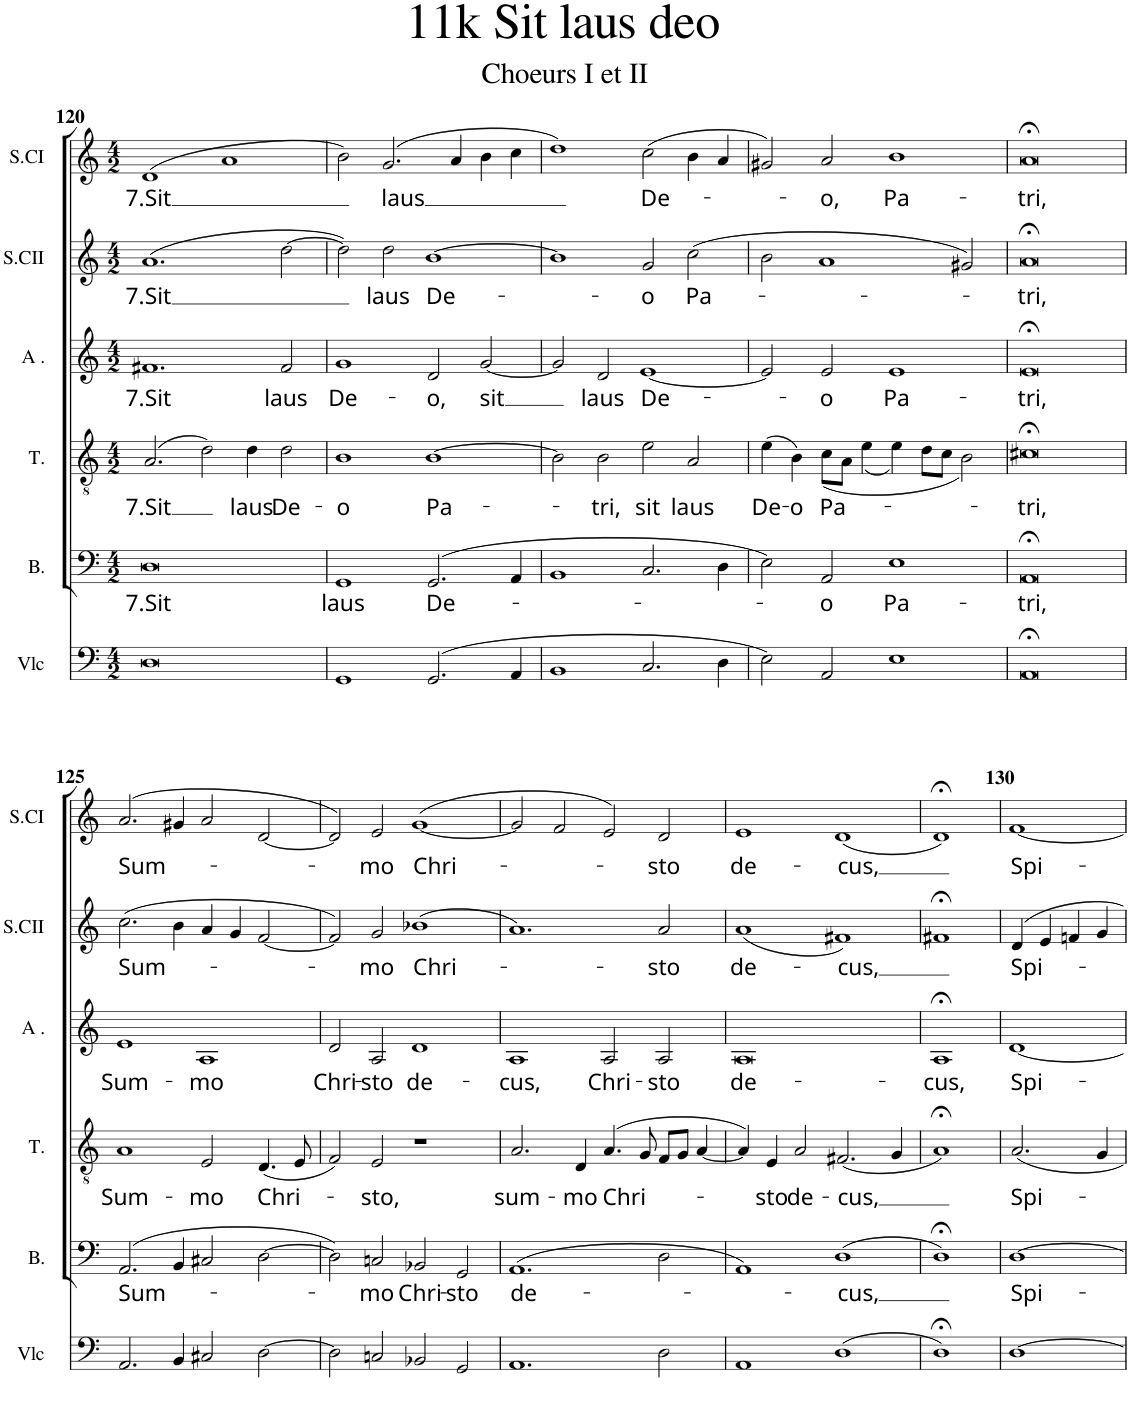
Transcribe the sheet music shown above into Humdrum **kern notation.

**kern	**kern	**text	**kern	**text	**kern	**text	**kern	**text	**kern	**text
*part6	*part5	*part5	*part4	*part4	*part3	*part3	*part2	*part2	*part1	*part1
*staff6	*staff5	*staff5	*staff4	*staff4	*staff3	*staff3	*staff2	*staff2	*staff1	*staff1
*I"Violoncelle	*I"Basse	*	*I"Tenor	*	*I"Alto	*	*I"Soprano CII	*	*I"Soprano CI	*
*I'Vlc	*I'B.	*	*I'T.	*	*I'A .	*	*I'S.CII	*	*I'S.CI	*
!!LO:PB:g=z
*clefF4	*clefF4	*	*clefGv2	*	*clefG2	*	*clefG2	*	*clefG2	*
*k[]	*k[]	*	*k[]	*	*k[]	*	*k[]	*	*k[]	*
*M4/2	*M4/2	*	*M4/2	*	*M4/2	*	*M4/2	*	*M4/2	*
=120	=120	=120	=120	=120	=120	=120	=120	=120	=120	=120
!	!	!LO:LY:b	!	!LO:LY:b	!	!LO:LY:b	!	!LO:LY:b	!	!LO:LY:b
0D	0D	7.Sit	(2.A/	7.Sit	1.f#X	7.Sit	(1.a	7.Sit	(1d	-7.Sit
.	.	.	2d\)	.	.	.	.	.	.	.
.	.	.	.	.	.	.	.	.	1a	.
!	!	!	!	!LO:LY:b	!	!	!	!	!	!
.	.	.	4d\	laus	.	.	.	.	.	.
!	!	!	!	!LO:LY:b	!	!LO:LY:b	!	!	!	!
.	.	.	2d\	De-	2f#/	laus	[2dd\	.	.	.
=121	=121	=121	=121	=121	=121	=121	=121	=121	=121	=121
!	!	!LO:LY:b	!	!LO:LY:b	!	!LO:LY:b	!	!	!	!
1GG	1GG	laus	1B	-o	1g	De-	2dd\])	.	2b\)	.
!	!	!	!	!	!	!	!	!LO:LY:b	!	!LO:LY:b
.	.	.	.	.	.	.	2dd\	laus	(2.g/	laus
!	!	!LO:LY:b	!	!LO:LY:b	!	!LO:LY:b	!	!LO:LY:b	!	!
(2.GG/	(2.GG/	De-	[1B	Pa-	2d/	-o,	[1b	De-	.	.
.	.	.	.	.	.	.	.	.	4a/	.
!	!	!	!	!	!	!LO:LY:b	!	!	!	!
.	.	.	.	.	[2g/	sit	.	.	4b\	.
4AA/	4AA/	.	.	.	.	.	.	.	4cc\	.
=122	=122	=122	=122	=122	=122	=122	=122	=122	=122	=122
1BB	1BB	.	2B\]	.	2g/]	.	1b]	.	1dd)	.
!	!	!	!	!LO:LY:b	!	!LO:LY:b	!	!	!	!
.	.	.	2B\	-tri,	2d/	laus	.	.	.	.
!	!	!	!	!LO:LY:b	!	!LO:LY:b	!	!LO:LY:b	!	!LO:LY:b
2.C/	2.C/	.	2e\	sit	[1e	De-	2g/	-o	(2cc\	De-
!	!	!	!	!LO:LY:b	!	!	!	!LO:LY:b	!	!
.	.	.	2A/	laus	.	.	(2cc\	Pa-	4b\	.
4D\	4D\	.	.	.	.	.	.	.	4a/	.
=123	=123	=123	=123	=123	=123	=123	=123	=123	=123	=123
!	!	!	!	!LO:LY:b	!	!	!	!	!	!
2E\)	2E\)	.	(4e\	De-	2e/]	.	2b\	.	2g#X/)	.
!	!	!	!	!LO:LY:b	!	!	!	!	!	!
.	.	.	4B\)	-o	.	.	.	.	.	.
!	!	!LO:LY:b	!	!LO:LY:b	!	!LO:LY:b	!	!	!	!LO:LY:b
2AA/	2AA/	-o	(<8c\L	Pa-	2e/	-o	1a	.	2a/	-o,
.	.	.	8A\J	.	.	.	.	.	.	.
.	.	.	(<4e\	.	.	.	.	.	.	.
!	!	!LO:LY:b	!	!	!	!LO:LY:b	!	!	!	!LO:LY:b
1E	1E	Pa-	4e\)	.	1e	Pa-	.	.	1b	Pa-
.	.	.	8d\L	.	.	.	.	.	.	.
.	.	.	8c\J	.	.	.	.	.	.	.
.	.	.	2B\)	.	.	.	2g#X/)	.	.	.
=124	=124	=124	=124	=124	=124	=124	=124	=124	=124	=124
!	!	!LO:LY:b	!	!LO:LY:b	!	!LO:LY:b	!	!LO:LY:b	!	!LO:LY:b
0AA;<	0AA;<	-tri,	0c#X;<	-tri,	0e;<	-tri,	0a;<	-tri,	0a;<	-tri,
!!LO:LB:g=z
=125	=125	=125	=125	=125	=125	=125	=125	=125	=125	=125
!	!	!LO:LY:b	!	!LO:LY:b	!	!LO:LY:b	!	!LO:LY:b	!	!LO:LY:b
2.AA/	(2.AA/	Sum-	1A	Sum-	1e	Sum-	(2.cc\	Sum-	(>2.a/	Sum-
4BB/	4BB/	.	.	.	.	.	4b\	.	4g#X/	.
!	!	!	!	!LO:LY:b	!	!LO:LY:b	!	!	!	!
2C#X/	2C#X/	.	2E/	-mo	1A	-mo	4a/	.	2a/	.
.	.	.	.	.	.	.	4g/	.	.	.
!	!	!	!	!LO:LY:b	!	!	!	!	!	!
[2D\	[2D\	.	(4.D/	Chri-	.	.	[2f/	.	[2d/	.
.	.	.	8E/	.	.	.	.	.	.	.
=126	=126	=126	=126	=126	=126	=126	=126	=126	=126	=126
!	!	!	!	!	!	!LO:LY:b	!	!	!	!
2D\]	2D\])	.	2F/)	.	2d/	Chri-	2f/])	.	2d/])	.
!	!	!LO:LY:b	!	!LO:LY:b	!	!LO:LY:b	!	!LO:LY:b	!	!LO:LY:b
2Cn/	2Cn/	-mo	2E/	-sto,	2A/	-sto	2g/	-mo	2e/	-mo
!	!	!LO:LY:b	!	!	!	!LO:LY:b	!	!LO:LY:b	!	!LO:LY:b
2BB-X/	2BB-X/	Chri-	1r	.	1d	de-	(1b-X	Chri-	(>[1g	Chri-
!	!	!LO:LY:b	!	!	!	!	!	!	!	!
2GG/	2GG/	-sto	.	.	.	.	.	.	.	.
=127	=127	=127	=127	=127	=127	=127	=127	=127	=127	=127
!	!	!LO:LY:b	!	!LO:LY:b	!	!LO:LY:b	!	!	!	!
1.AA	(1.AA	de-	2.A/	sum-	1A	-cus,	1.a)	.	2g/]	.
.	.	.	.	.	.	.	.	.	2f/	.
!	!	!	!	!LO:LY:b	!	!	!	!	!	!
.	.	.	4D/	-mo	.	.	.	.	.	.
!	!	!	!	!LO:LY:b	!	!LO:LY:b	!	!	!	!
.	.	.	(>4.A/	Chri-	2A/	Chri-	.	.	2e/)	.
.	.	.	8G/	.	.	.	.	.	.	.
!	!	!	!	!	!	!LO:LY:b	!	!LO:LY:b	!	!LO:LY:b
2D\	2D\	.	8F/L	.	2A/	-sto	2a/	-sto	2d/	-sto
.	.	.	8G/J	.	.	.	.	.	.	.
.	.	.	[4A/	.	.	.	.	.	.	.
=128	=128	=128	=128	=128	=128	=128	=128	=128	=128	=128
!	!	!	!	!	!	!LO:LY:b	!	!LO:LY:b	!	!LO:LY:b
1AA	1AA)	.	4A/])	.	0A	de-	(1a	de-	1e	de-
!	!	!	!	!LO:LY:b	!	!	!	!	!	!
.	.	.	4E/	-sto	.	.	.	.	.	.
!	!	!	!	!LO:LY:b	!	!	!	!	!	!
.	.	.	2A/	de-	.	.	.	.	.	.
!	!	!LO:LY:b	!	!LO:LY:b	!	!	!	!LO:LY:b	!	!LO:LY:b
(1D	(1D	-cus,	(2.F#X/	-cus,	.	.	1f#X)	-cus,	(1d	-cus,
.	.	.	4G/	.	.	.	.	.	.	.
=129	=129	=129	=129	=129	=129	=129	=129	=129	=129	=129
!	!	!	!	!	!	!LO:LY:b	!	!	!	!
1D;<)	1D;<)	.	1A;<)	.	1A;<	-cus,	1f#X;<	.	1d;<)	.
=130	=130	=130	=130	=130	=130	=130	=130	=130	=130	=130
!	!	!LO:LY:b	!	!LO:LY:b	!	!LO:LY:b	!	!LO:LY:b	!	!LO:LY:b
[1D	[1D	Spi-	2.A/	Spi-	[1d	Spi-	4d/	Spi-	[1f	Spi-
.	.	.	.	.	.	.	4e/	.	.	.
.	.	.	.	.	.	.	4fn/	.	.	.
.	.	.	4G/	.	.	.	4g/	.	.	.
=	=	=	=	=	=	=	=	=	=	=
*-	*-	*-	*-	*-	*-	*-	*-	*-	*-	*-
